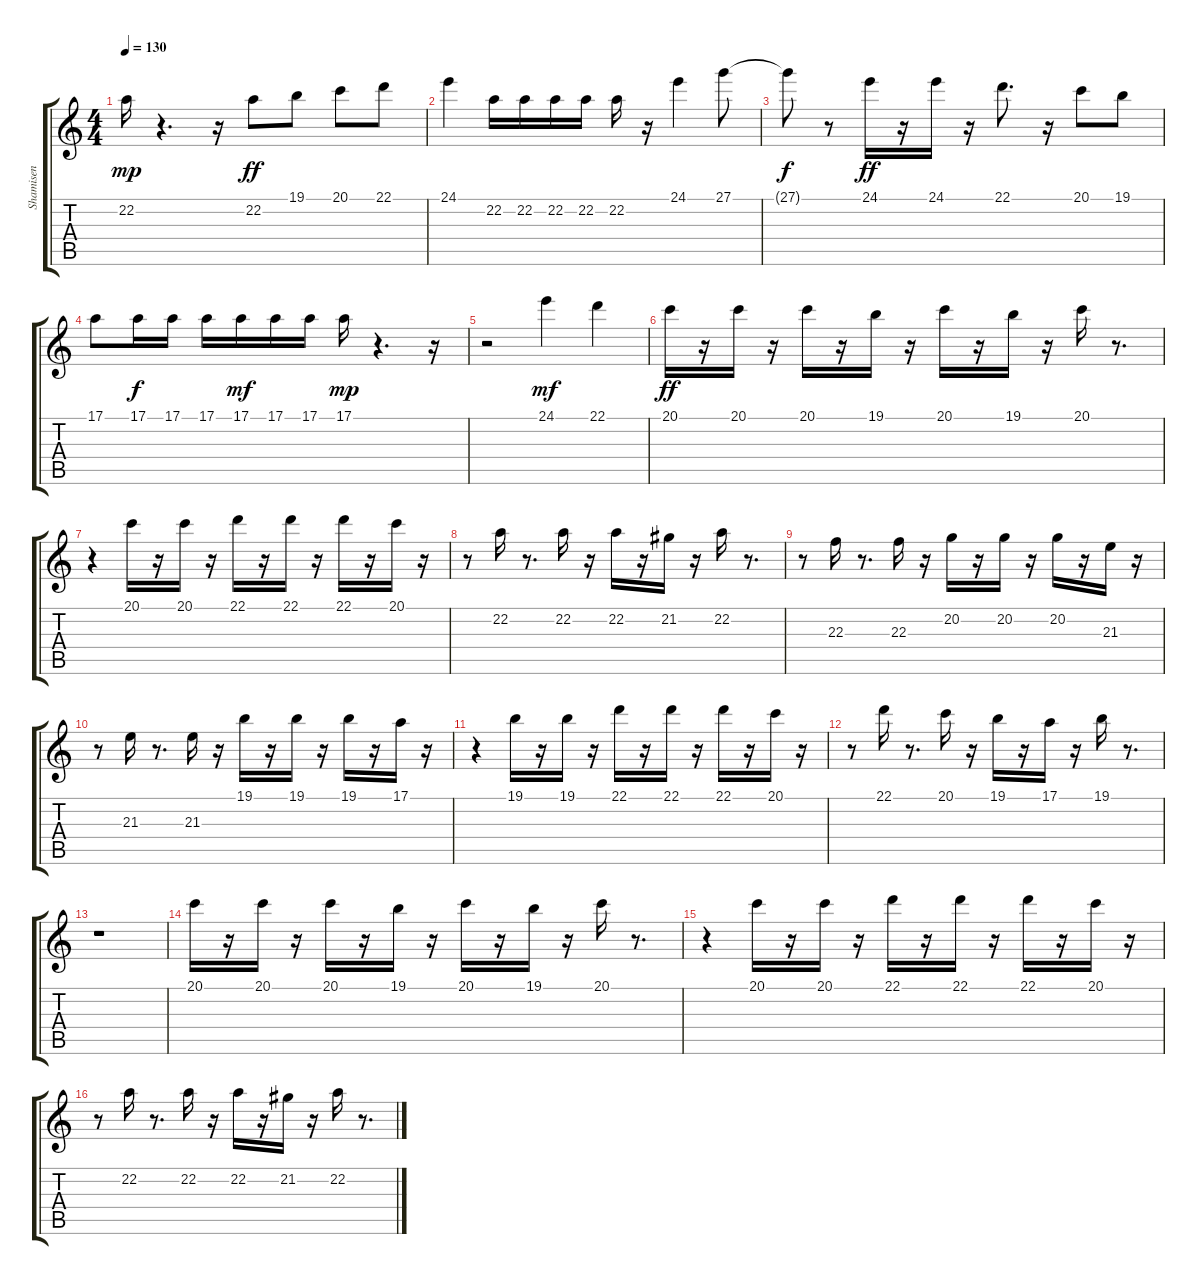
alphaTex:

\track ("Shamisen" "Shamisen") {instrument shamisen}
\staff {score tabs}
\tuning (E4 B3 G3 D3 A2 E2) {hide}
\ts (4 4)
\tempo 130
\clef g2
\ks c
22.2.16{dy mp} r.4{d} r.16 22.2.8{dy ff} 19.1.8 20.1.8 22.1.8 |
24.1.4 22.2.16 22.2.16 22.2.16 22.2.16 22.2.16 r.16 24.1.4 27.1.8 |
27.1{t}.8{dy f} r.8 24.1.16{dy ff} r.16 24.1.16 r.16 22.1.8{d} r.16 20.1.8 19.1.8 |
17.1.8 17.1.16{dy f} 17.1.16 17.1.16 17.1.16{dy mf} 17.1.16 17.1.16 17.1.16{dy mp} r.4{d} r.16 |
r.2 24.1.4{dy mf} 22.1.4 |
20.1.16{dy ff} r.16 20.1.16 r.16 20.1.16 r.16 19.1.16 r.16 20.1.16 r.16 19.1.16 r.16 20.1.16 r.8{d} |
r.4 20.1.16 r.16 20.1.16 r.16 22.1.16 r.16 22.1.16 r.16 22.1.16 r.16 20.1.16 r.16 |
r.8 22.2.16 r.8{d} 22.2.16 r.16 22.2.16 r.16 21.2.16 r.16 22.2.16 r.8{d} |
r.8 22.3.16 r.8{d} 22.3.16 r.16 20.2.16 r.16 20.2.16 r.16 20.2.16 r.16 21.3.16 r.16 |
r.8 21.3.16 r.8{d} 21.3.16 r.16 19.1.16 r.16 19.1.16 r.16 19.1.16 r.16 17.1.16 r.16 |
r.4 19.1.16 r.16 19.1.16 r.16 22.1.16 r.16 22.1.16 r.16 22.1.16 r.16 20.1.16 r.16 |
r.8 22.1.16 r.8{d} 20.1.16 r.16 19.1.16 r.16 17.1.16 r.16 19.1.16 r.8{d} |
r.1 |
20.1.16 r.16 20.1.16 r.16 20.1.16 r.16 19.1.16 r.16 20.1.16 r.16 19.1.16 r.16 20.1.16 r.8{d} |
r.4 20.1.16 r.16 20.1.16 r.16 22.1.16 r.16 22.1.16 r.16 22.1.16 r.16 20.1.16 r.16 |
r.8 22.2.16 r.8{d} 22.2.16 r.16 22.2.16 r.16 21.2.16 r.16 22.2.16 r.8{d}
